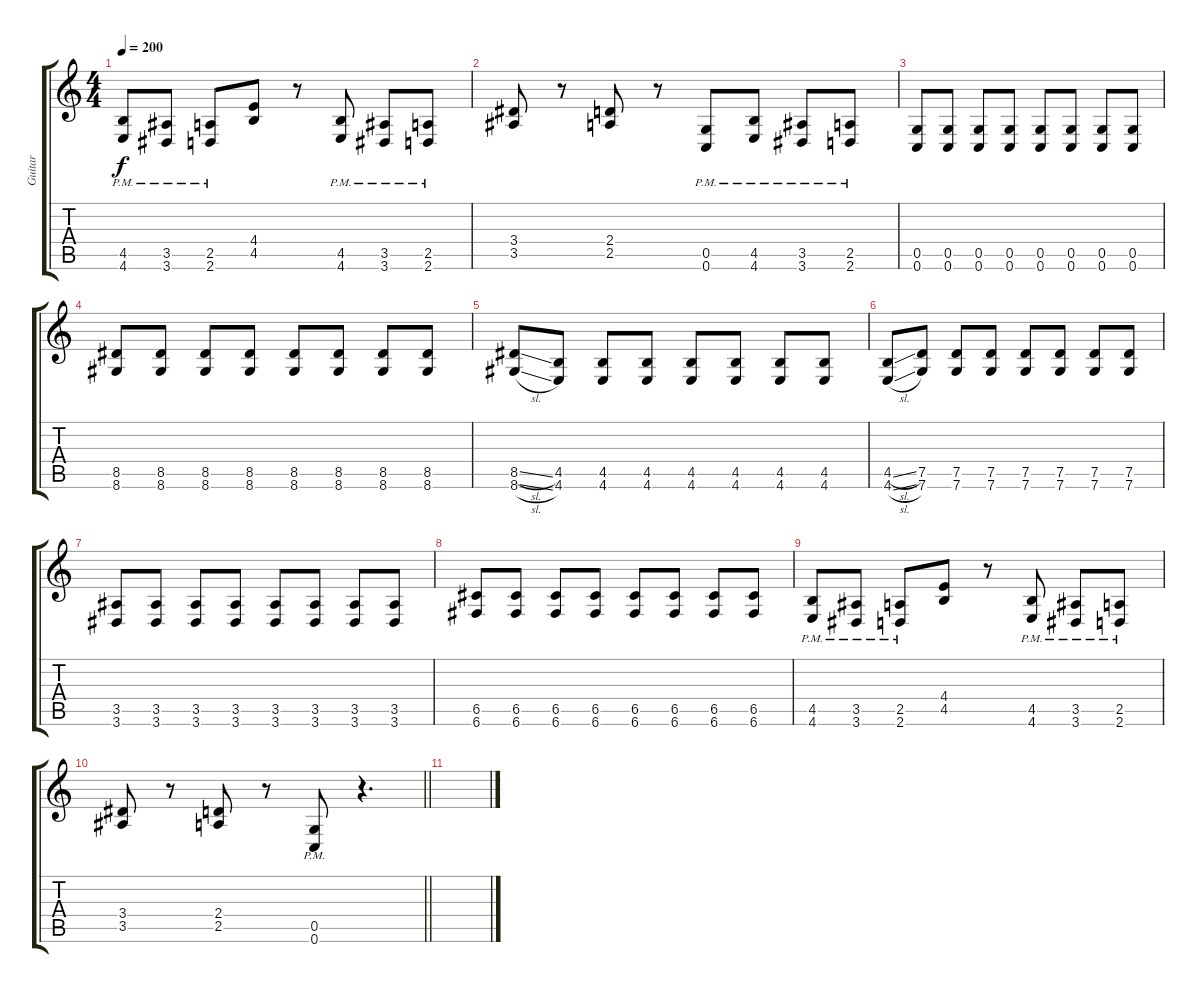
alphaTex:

\track ("Guitar" "Guitar") {instrument distortionguitar}
\staff {score tabs}
\tuning (D4 A3 F3 C3 G2 C2) {hide}
\ts (4 4)
\tempo 200
\clef g2
\ks c
(4.5{pm} 4.6{pm}).8{dy f} (3.5{pm} 3.6{pm}).8 (2.5{pm} 2.6{pm}).8 (4.4 4.5).8 r.8 (4.5{pm} 4.6{pm}).8 (3.5{pm} 3.6{pm}).8 (2.5{pm} 2.6{pm}).8 |
(3.4 3.5).8 r.8 (2.4 2.5).8 r.8 (0.5 0.6{pm}).8 (4.5{pm} 4.6{pm}).8 (3.5{pm} 3.6{pm}).8 (2.5{pm} 2.6{pm}).8 |
(0.5 0.6).8 (0.5 0.6).8 (0.5 0.6).8 (0.5 0.6).8 (0.5 0.6).8 (0.5 0.6).8 (0.5 0.6).8 (0.5 0.6).8 |
(8.5 8.6).8 (8.5 8.6).8 (8.5 8.6).8 (8.5 8.6).8 (8.5 8.6).8 (8.5 8.6).8 (8.5 8.6).8 (8.5 8.6).8 |
(8.5{sl} 8.6{sl}).8 (4.5 4.6).8 (4.5 4.6).8 (4.5 4.6).8 (4.5 4.6).8 (4.5 4.6).8 (4.5 4.6).8 (4.5 4.6).8 |
(4.5{sl} 4.6{sl}).8 (7.5 7.6).8 (7.5 7.6).8 (7.5 7.6).8 (7.5 7.6).8 (7.5 7.6).8 (7.5 7.6).8 (7.5 7.6).8 |
(3.5 3.6).8 (3.5 3.6).8 (3.5 3.6).8 (3.5 3.6).8 (3.5 3.6).8 (3.5 3.6).8 (3.5 3.6).8 (3.5 3.6).8 |
(6.5 6.6).8 (6.5 6.6).8 (6.5 6.6).8 (6.5 6.6).8 (6.5 6.6).8 (6.5 6.6).8 (6.5 6.6).8 (6.5 6.6).8 |
(4.5{pm} 4.6{pm}).8 (3.5{pm} 3.6{pm}).8 (2.5{pm} 2.6{pm}).8 (4.4 4.5).8 r.8 (4.5{pm} 4.6{pm}).8 (3.5{pm} 3.6{pm}).8 (2.5{pm} 2.6{pm}).8 |
\barLineRight lightlight
(3.4 3.5).8 r.8 (2.4 2.5).8 r.8 (0.5 0.6{pm}).8 r.4{d} |
\section ("" "")
